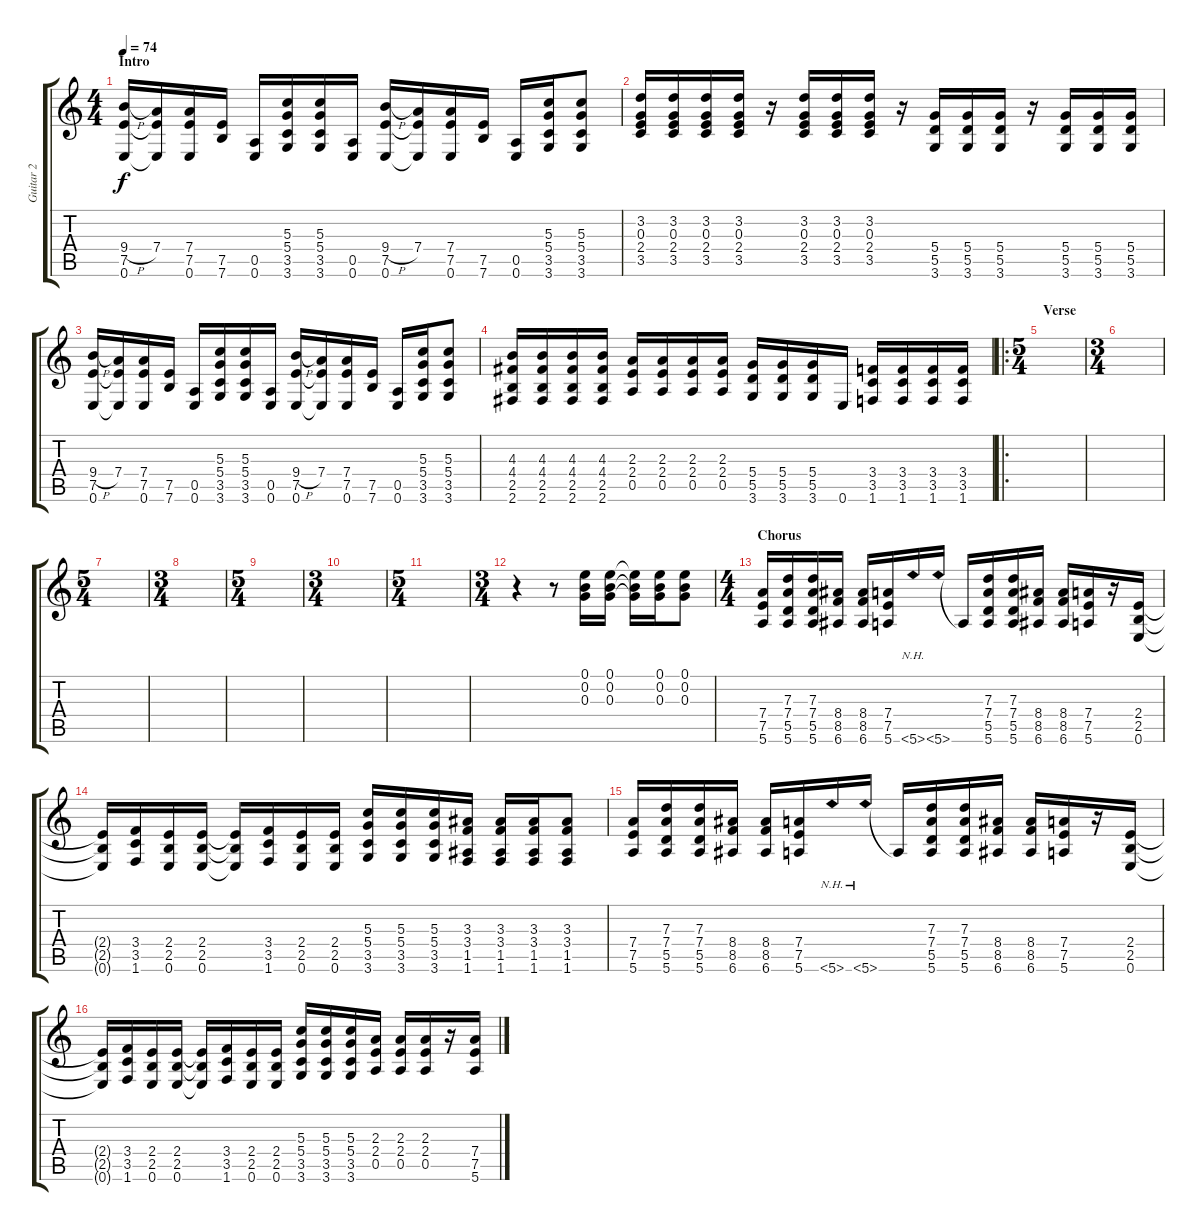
\track ("Guitar 2" "Guitar 2") {instrument overdrivenguitar}
\staff {score tabs}
\tuning (E4 B3 G3 D3 A2 E2) {hide}
\ts (4 4)
\section ("" "Intro")
\tempo 74
\clef g2
\ks c
(9.4{h} 7.5 0.6).16{dy f instrument overdrivenguitar} (7.4 7.5{t} 0.6{t}).16 (7.4 7.5 0.6).16 (7.5 7.6).16 (0.5 0.6).16 (5.3 5.4 3.5 3.6).16 (5.3 5.4 3.5 3.6).16 (0.5 0.6).16 (9.4{h} 7.5 0.6).16 (7.4 7.5{t} 0.6{t}).16 (7.4 7.5 0.6).16 (7.5 7.6).16 (0.5 0.6).16 (5.3 5.4 3.5 3.6).16 (5.3 5.4 3.5 3.6).8 |
(3.2 0.3 2.4 3.5).16 (3.2 0.3 2.4 3.5).16 (3.2 0.3 2.4 3.5).16 (3.2 0.3 2.4 3.5).16 r.16 (3.2 0.3 2.4 3.5).16 (3.2 0.3 2.4 3.5).16 (3.2 0.3 2.4 3.5).16 r.16 (5.4 5.5 3.6).16 (5.4 5.5 3.6).16 (5.4 5.5 3.6).16 r.16 (5.4 5.5 3.6).16 (5.4 5.5 3.6).16 (5.4 5.5 3.6).16 |
(9.4{h} 7.5 0.6).16 (7.4 7.5{t} 0.6{t}).16 (7.4 7.5 0.6).16 (7.5 7.6).16 (0.5 0.6).16 (5.3 5.4 3.5 3.6).16 (5.3 5.4 3.5 3.6).16 (0.5 0.6).16 (9.4{h} 7.5 0.6).16 (7.4 7.5{t} 0.6{t}).16 (7.4 7.5 0.6).16 (7.5 7.6).16 (0.5 0.6).16 (5.3 5.4 3.5 3.6).16 (5.3 5.4 3.5 3.6).8 |
(4.3 4.4 2.5 2.6).16 (4.3 4.4 2.5 2.6).16 (4.3 4.4 2.5 2.6).16 (4.3 4.4 2.5 2.6).16 (2.3 2.4 0.5).16 (2.3 2.4 0.5).16 (2.3 2.4 0.5).16 (2.3 2.4 0.5).16 (5.4 5.5 3.6).16 (5.4 5.5 3.6).16 (5.4 5.5 3.6).16 0.6.16 (3.4 3.5 1.6).16 (3.4 3.5 1.6).16 (3.4 3.5 1.6).16 (3.4 3.5 1.6).16 |
\ro
\ts (5 4)
\section ("" "Verse")
|
\ts (3 4)
|
\ts (5 4)
|
\ts (3 4)
|
\ts (5 4)
|
\ts (3 4)
|
\ts (5 4)
|
\ts (3 4)
r.4 r.8 (0.1 0.2 0.3).16 (0.1 0.2 0.3).16 (0.1{t} 0.2{t} 0.3{t}).16 (0.1 0.2 0.3).16 (0.1 0.2 0.3).8 |
\ts (4 4)
\section ("" "Chorus")
(7.4 7.5 5.6).16 (7.3 7.4 5.5 5.6).16 (7.3 7.4 5.5 5.6).16 (8.4 8.5 6.6).16 (8.4 8.5 6.6).16 (7.4 7.5 5.6).16 5.6{nh}.16 5.6{nh}.16 5.6{t}.16 (7.3 7.4 5.5 5.6).16 (7.3 7.4 5.5 5.6).16 (8.4 8.5 6.6).16 (8.4 8.5 6.6).16 (7.4 7.5 5.6).16 r.16 (2.4 2.5 0.6).16 |
(2.4{t} 2.5{t} 0.6{t}).16 (3.4 3.5 1.6).16 (2.4 2.5 0.6).16 (2.4 2.5 0.6).16 (2.4{t} 2.5{t} 0.6{t}).16 (3.4 3.5 1.6).16 (2.4 2.5 0.6).16 (2.4 2.5 0.6).16 (5.3 5.4 3.5 3.6).16 (5.3 5.4 3.5 3.6).16 (5.3 5.4 3.5 3.6).16 (3.3 3.4 1.5 1.6).16 (3.3 3.4 1.5 1.6).16 (3.3 3.4 1.5 1.6).16 (3.3 3.4 1.5 1.6).8 |
(7.4 7.5 5.6).16 (7.3 7.4 5.5 5.6).16 (7.3 7.4 5.5 5.6).16 (8.4 8.5 6.6).16 (8.4 8.5 6.6).16 (7.4 7.5 5.6).16 5.6{nh}.16 5.6{nh}.16 5.6{t}.16 (7.3 7.4 5.5 5.6).16 (7.3 7.4 5.5 5.6).16 (8.4 8.5 6.6).16 (8.4 8.5 6.6).16 (7.4 7.5 5.6).16 r.16 (2.4 2.5 0.6).16 |
(2.4{t} 2.5{t} 0.6{t}).16 (3.4 3.5 1.6).16 (2.4 2.5 0.6).16 (2.4 2.5 0.6).16 (2.4{t} 2.5{t} 0.6{t}).16 (3.4 3.5 1.6).16 (2.4 2.5 0.6).16 (2.4 2.5 0.6).16 (5.3 5.4 3.5 3.6).16 (5.3 5.4 3.5 3.6).16 (5.3 5.4 3.5 3.6).16 (2.3 2.4 0.5).16 (2.3 2.4 0.5).16 (2.3 2.4 0.5).16 r.16 (7.4 7.5 5.6).16
